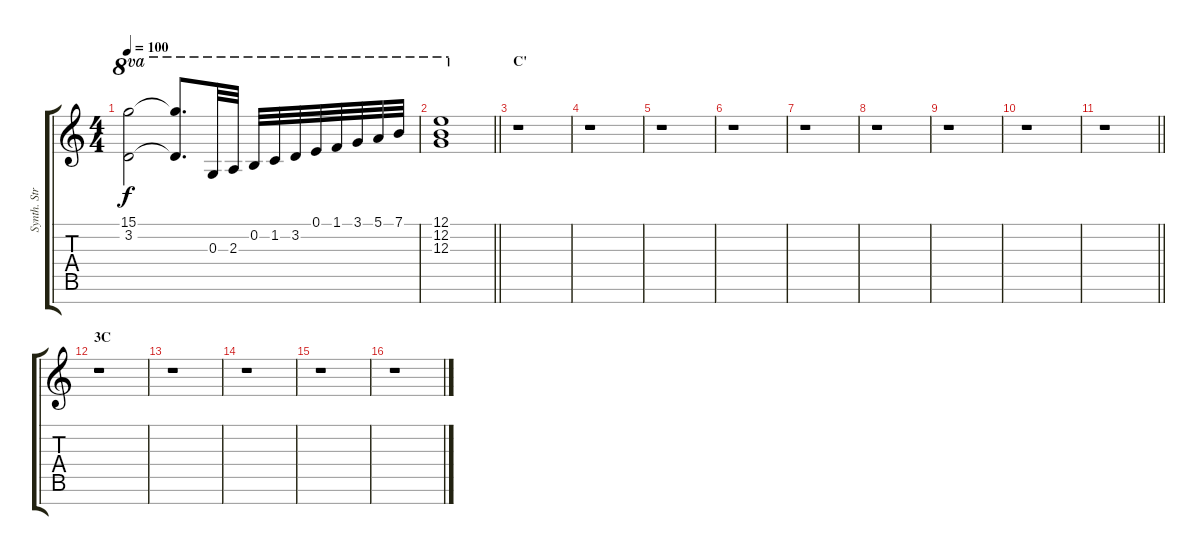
\track ("Synth. Strings I" "Synth. Str") {instrument synthstrings1}
\staff {score tabs}
\tuning (E5 B4 G4 D4 A3 E3 B2) {hide}
\ts (4 4)
\tempo 100
\clef g2
\ks c
(15.1{t} 3.2).2{ot 8va dy f} (15.1{t} 3.2{t}).8{d ot 8va} 0.3.32{ot 8va} 2.3.32{ot 8va} 0.2.32{ot 8va} 1.2.32{ot 8va} 3.2.32{ot 8va} 0.1.32{ot 8va} 1.1.32{ot 8va} 3.1.32{ot 8va} 5.1.32{ot 8va} 7.1.32{ot 8va} |
\barLineRight lightlight
(12.1 12.2 12.3).1{ot 8va} |
\section ("" "C'")
r.1 |
r.1 |
r.1 |
r.1 |
r.1 |
r.1 |
r.1 |
r.1 |
\barLineRight lightlight
r.1 |
\section ("" "3C")
r.1 |
r.1 |
r.1 |
r.1 |
r.1
